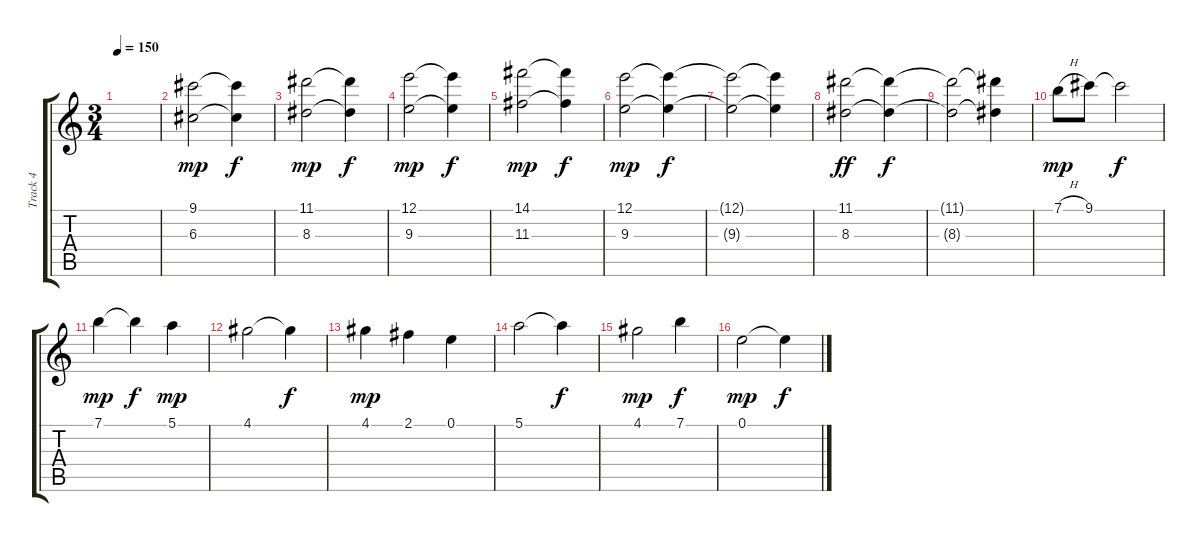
\track ("Track 4" "Track 4") {instrument acousticguitarsteel}
\staff {score tabs}
\tuning (E4 B3 G3 D3 A2 E2) {hide}
\ts (3 4)
\tempo 150
\clef g2
\ks c
|
(9.1 6.3).2{dy mp} (9.1{t} 6.3{t}).4{dy f} |
(11.1 8.3).2{dy mp} (11.1{t} 8.3{t}).4{dy f} |
(12.1 9.3).2{dy mp} (12.1{t} 9.3{t}).4{dy f} |
(14.1 11.3).2{dy mp} (14.1{t} 11.3{t}).4{dy f} |
(12.1 9.3).2{dy mp} (12.1{t} 9.3{t}).4{dy f} |
(12.1{t} 9.3{t}).2 (12.1{t} 9.3{t}).4 |
(11.1 8.3).2{dy ff} (11.1{t} 8.3{t}).4{dy f} |
(11.1{t} 8.3{t}).2 (11.1{t} 8.3{t}).4 |
7.1{h}.8{dy mp} 9.1.8 9.1{t}.2{dy f} |
7.1.4{dy mp} 7.1{t}.4{dy f} 5.1.4{dy mp} |
4.1.2 4.1{t}.4{dy f} |
4.1.4{dy mp} 2.1.4 0.1.4 |
5.1.2 5.1{t}.4{dy f} |
4.1.2{dy mp} 7.1.4{dy f} |
0.1.2{dy mp} 0.1{t}.4{dy f}
